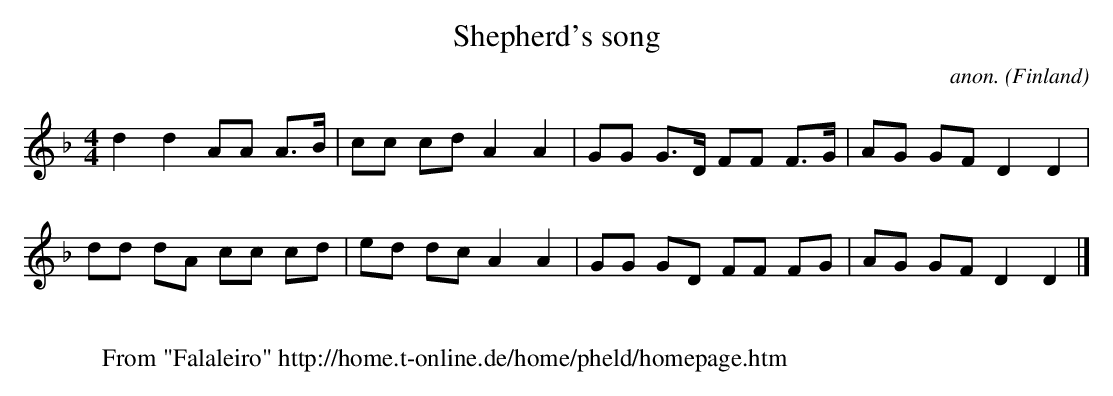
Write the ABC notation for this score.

X:1
T:Shepherd's song
M:4/4
L:1/8
C:anon.
O:Finland
K:Dm
d2d2AA A>B|cc cdA2A2|GG G>D FF F>G|AG GFD2D2|
dd dA cc cd|ed dcA2A2|GG GD FF FG|AG GFD2D2|]
W:
W: From "Falaleiro" http://home.t-online.de/home/pheld/homepage.htm
